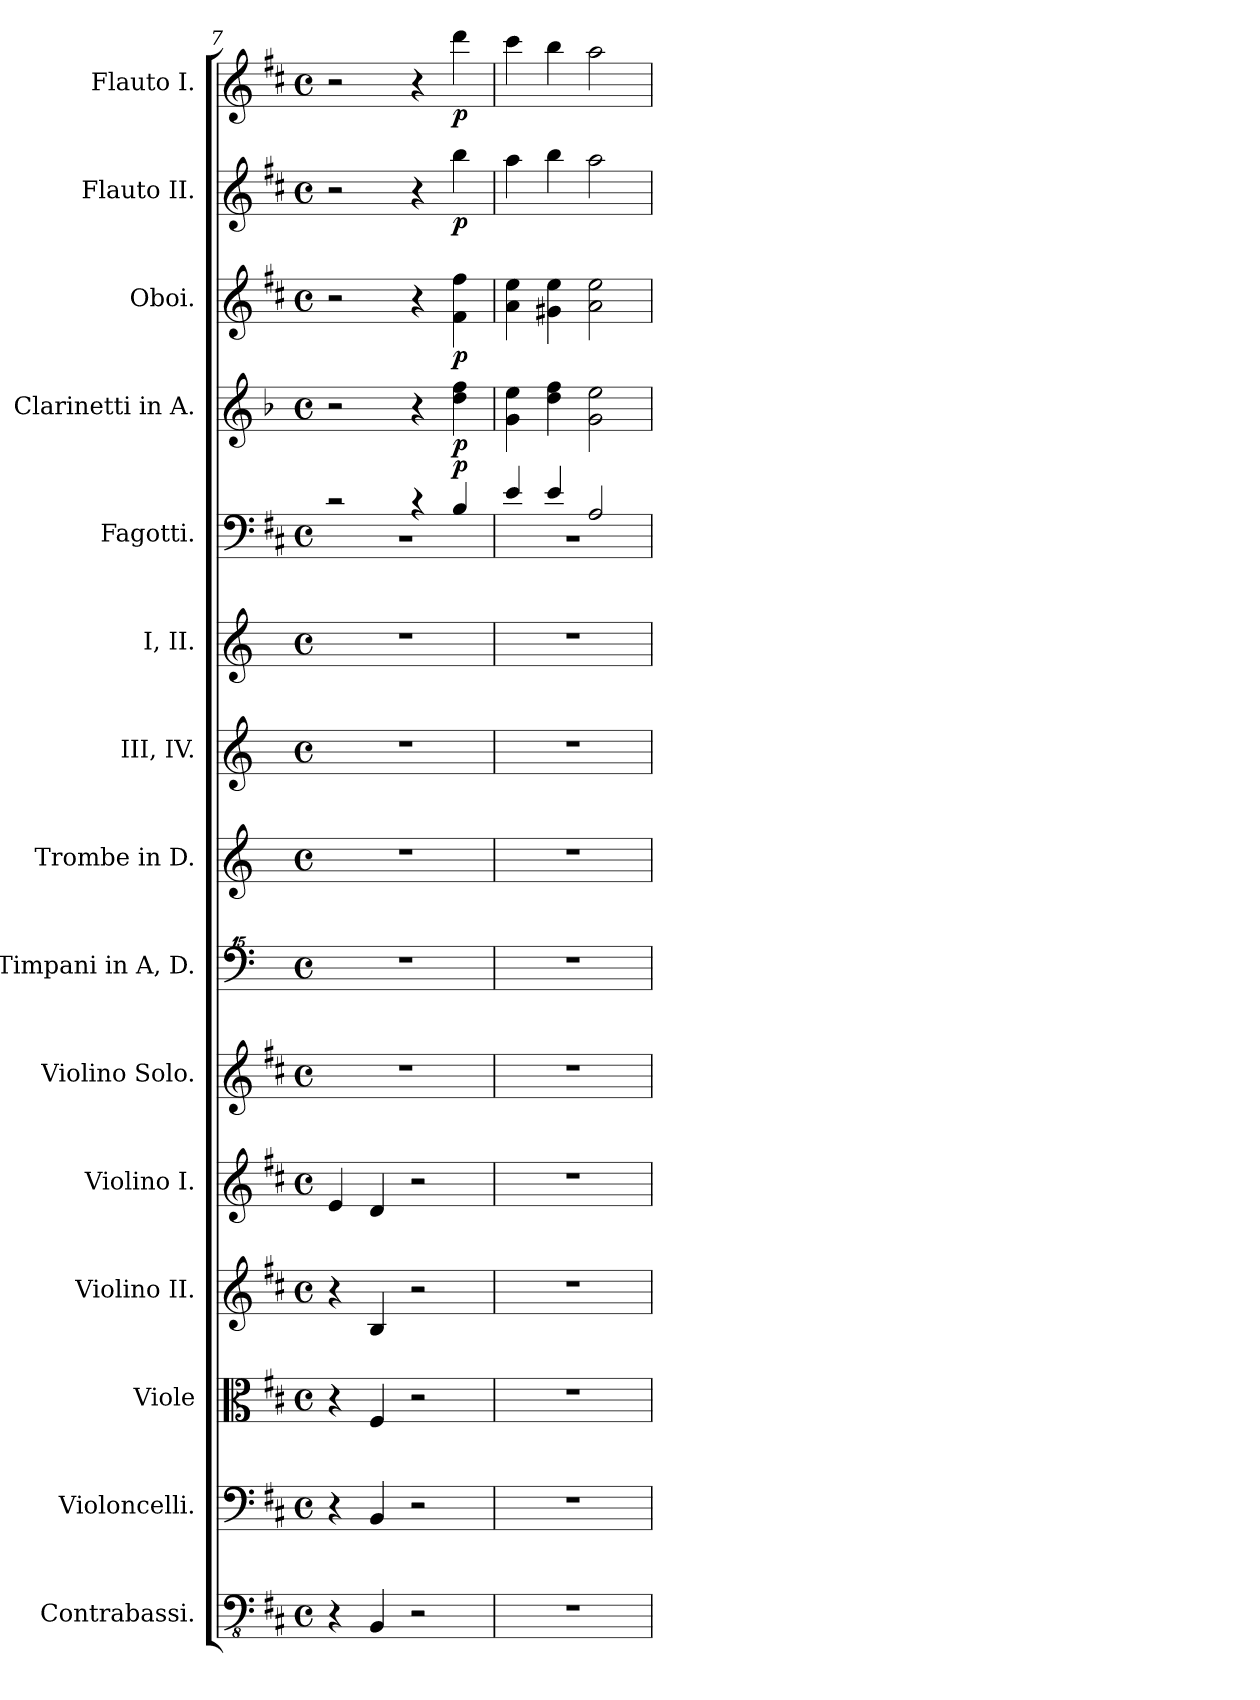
**kern	**kern	**kern	**kern	**kern	**kern	**kern	**kern	**kern	**kern	**kern	**dynam	**kern	**dynam	**kern	**dynam	**kern	**dynam	**kern	**dynam
*part15	*part14	*part13	*part12	*part11	*part10	*part9	*part8	*part7	*part6	*part5	*part5	*part4	*part4	*part3	*part3	*part2	*part2	*part1	*part1
*staff15	*staff14	*staff13	*staff12	*staff11	*staff10	*staff9	*staff8	*staff7	*staff6	*staff5	*staff5	*staff4	*staff4	*staff3	*staff3	*staff2	*staff2	*staff1	*staff1
*I"Contrabassi.	*I"Violoncelli.	*I"Viole	*I"Violino II.	*I"Violino I.	*I"Violino Solo.	*I"Timpani in A, D.	*I"Trombe in D.	*I"III, IV.	*I"I, II.	*I"Fagotti.	*	*I"Clarinetti in A.	*	*I"Oboi.	*	*I"Flauto II.	*	*I"Flauto I.	*
*I'Cbs.	*	*	*	*	*I'Vln.	*I'Timp.	*	*	*	*I'Fag.	*	*	*	*I'Ob.	*	*I'Fl.	*	*I'Fl.	*
*clefFv4	*clefF4	*clefC3	*clefG2	*clefG2	*clefG2	*clefF^^4	*clefG2	*clefG2	*clefG2	*clefF4	*	*clefG2	*	*clefG2	*	*clefG2	*	*clefG2	*
*	*	*	*	*	*	*ITrd7c12	*ITrd-1c-2	*ITrd4c7	*ITrd4c7	*	*	*ITrd2c3	*	*	*	*	*	*	*
*k[f#c#]	*k[f#c#]	*k[f#c#]	*k[f#c#]	*k[f#c#]	*k[f#c#]	*k[]	*k[f#c#]	*k[b-]	*k[b-]	*k[f#c#]	*	*k[f#c#]	*	*k[f#c#]	*	*k[f#c#]	*	*k[f#c#]	*
*M4/4	*M4/4	*M4/4	*M4/4	*M4/4	*M4/4	*M4/4	*M4/4	*M4/4	*M4/4	*M4/4	*	*M4/4	*	*M4/4	*	*M4/4	*	*M4/4	*
*met(c)	*met(c)	*met(c)	*met(c)	*met(c)	*met(c)	*met(c)	*met(c)	*met(c)	*met(c)	*met(c)	*	*met(c)	*	*met(c)	*	*met(c)	*	*met(c)	*
=7	=7	=7	=7	=7	=7	=7	=7	=7	=7	=7	=7	=7	=7	=7	=7	=7	=7	=7	=7
*	*	*	*	*	*	*	*	*	*	*^	*	*	*	*	*	*	*	*	*
4r	4r	4r	4r	4e/	1r	1r	1r	1r	1r	2r	1r	.	2r	.	2r	.	2r	.	2r	.
4BBB/	4BB/	4F#/	4B/	4d/	.	.	.	.	.	.	.	.	.	.	.	.	.	.	.	.
2r	2r	2r	2r	2r	.	.	.	.	.	4r	.	.	4r	.	4r	.	4r	.	4r	.
!	!	!	!	!	!	!	!	!	!	!	!	!LO:DY:a	!	!LO:DY:b	!	!LO:DY:b	!	!LO:DY:b	!	!LO:DY:b
.	.	.	.	.	.	.	.	.	.	4B/	.	p	4b\ 4dd\	p	4f#\ 4ff#\	p	4bb\	p	4ddd\	p
=8	=8	=8	=8	=8	=8	=8	=8	=8	=8	=8	=8	=8	=8	=8	=8	=8	=8	=8	=8	=8
1r	1r	1r	1r	1r	1r	1r	1r	1r	1r	4e/	1r	.	4e\ 4cc#\	.	4a\ 4ee\	.	4aa\	.	4ccc#\	.
.	.	.	.	.	.	.	.	.	.	4e/	.	.	4b\ 4dd\	.	4g#X\ 4ee\	.	4bb\	.	4bb\	.
.	.	.	.	.	.	.	.	.	.	2A/	.	.	2e\ 2cc#\	.	2a\ 2ee\	.	2aa\	.	2aa\	.
*	*	*	*	*	*	*	*	*	*	*v	*v	*	*	*	*	*	*	*	*	*
=	=	=	=	=	=	=	=	=	=	=	=	=	=	=	=	=	=	=	=
*-	*-	*-	*-	*-	*-	*-	*-	*-	*-	*-	*-	*-	*-	*-	*-	*-	*-	*-	*-
